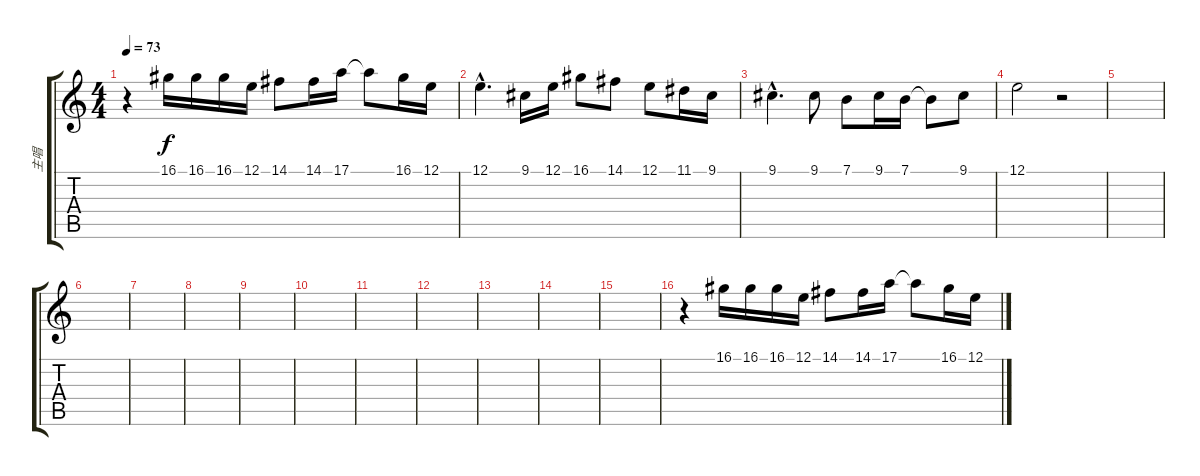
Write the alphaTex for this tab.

\track ("主唱" "主唱") {instrument voiceoohs}
\staff {score tabs}
\tuning (E4 B3 G3 D3 A2 E2) {hide}
\ts (4 4)
\tempo 73
\clef g2
\ks c
r.4{dy f} 16.1.16 16.1.16 16.1.16 12.1.16 14.1.8 14.1.16 17.1.16 17.1{t}.8 16.1.16 12.1.16 |
12.1{hac}.4{d} 9.1.16 12.1.16 16.1.8 14.1.8 12.1.8 11.1.16 9.1.16 |
9.1{hac}.4{d} 9.1.8 7.1.8 9.1.16 7.1.16 7.1{t}.8 9.1.8 |
12.1.2 r.2 |
|
|
|
|
|
|
|
|
|
|
|
r.4 16.1.16 16.1.16 16.1.16 12.1.16 14.1.8 14.1.16 17.1.16 17.1{t}.8 16.1.16 12.1.16
